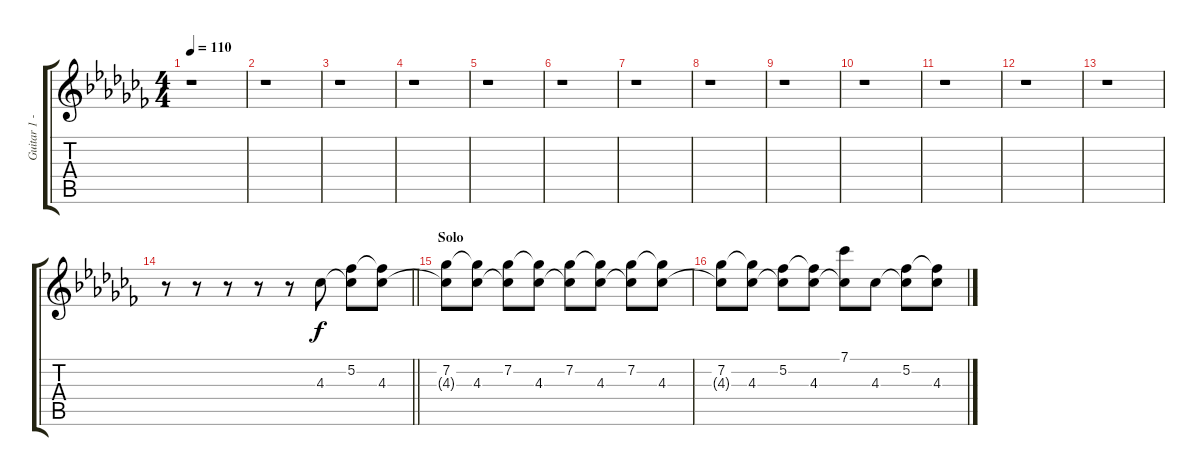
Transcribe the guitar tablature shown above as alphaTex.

\track ("Guitar 1 - Brad Delson" "Guitar 1 -") {instrument distortionguitar}
\staff {score tabs}
\tuning (E4 B3 G3 D3 A2 E2) {hide}
\ts (4 4)
\tempo 110
\clef g2
\ks abminor
r.1{dy f} |
r.1 |
r.1 |
r.1 |
r.1 |
r.1 |
r.1 |
r.1 |
r.1 |
r.1 |
r.1 |
r.1 |
r.1 |
\barLineRight lightlight
r.8 r.8 r.8 r.8 r.8 4.3.8 (5.2 4.3{t}).8 (5.2{t} 4.3).8 |
\section ("" "Solo")
(7.2 4.3{t}).8 (7.2{t} 4.3).8 (7.2 4.3{t}).8 (7.2{t} 4.3).8 (7.2 4.3{t}).8 (7.2{t} 4.3).8 (7.2 4.3{t}).8 (7.2{t} 4.3).8 |
(7.2 4.3{t}).8 (7.2{t} 4.3).8 (5.2 4.3{t}).8 (5.2{t} 4.3).8 (7.1 4.3{t}).8 4.3.8 (5.2 4.3{t}).8 (5.2{t} 4.3).8
